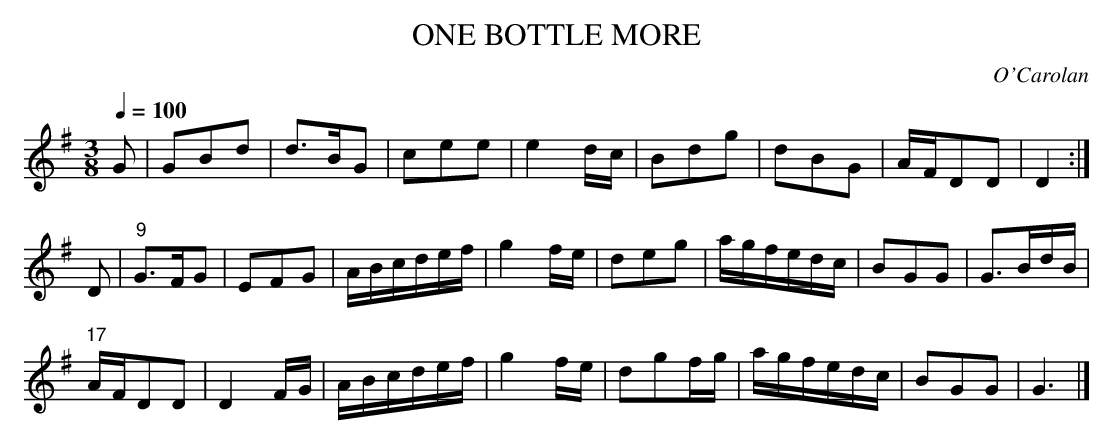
X:1
T:ONE BOTTLE MORE
C:O'Carolan
Q:1/4=100
M:3/8
L:1/16
K:G
G2|G2B2d2|d3BG2|c2e2e2|e4dc|\
B2d2g2|d2B2G2|AFD2D2|D4:|
D2|"9"G3FG2|E2F2G2|ABcdef|g4fe|\
d2e2g2|agfedc|B2G2G2|G3BdB|
"17"AFD2D2|D4FG|ABcdef|g4fe|\
d2g2fg|agfedc|B2G2G2|G6|]
